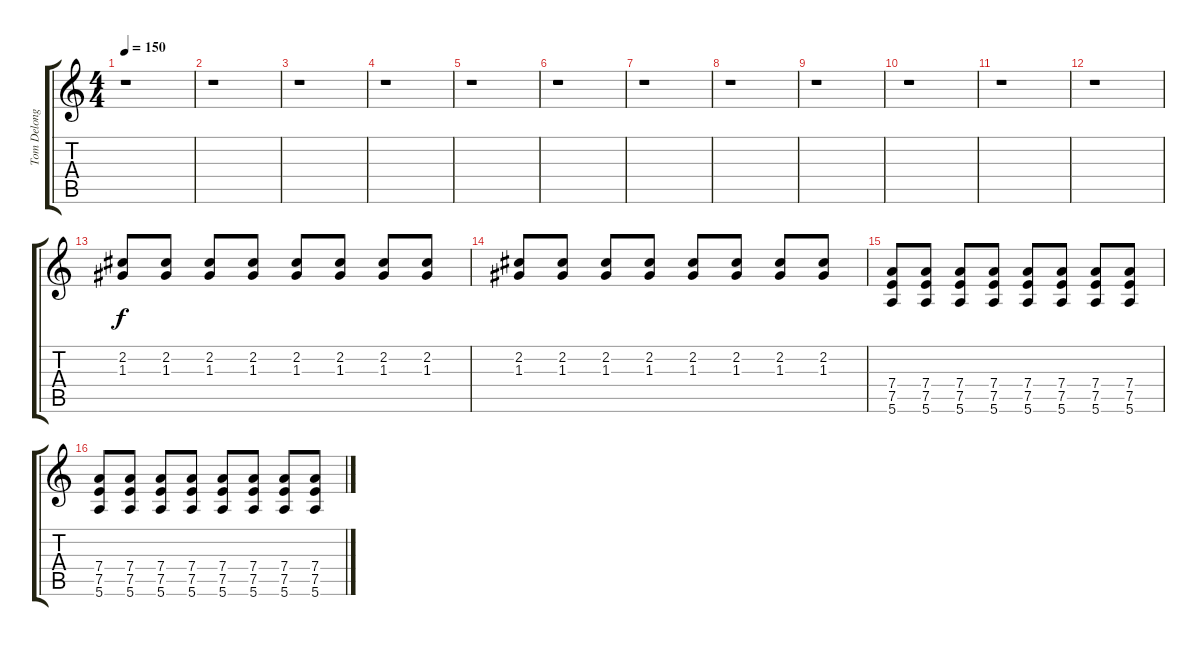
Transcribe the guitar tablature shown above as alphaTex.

\track ("Tom Delonge(guitar)" "Tom Delong") {instrument overdrivenguitar}
\staff {score tabs}
\tuning (E4 B3 G3 D3 A2 E2) {hide}
\ts (4 4)
\tempo 150
\clef g2
\ks c
r.1{dy f} |
r.1 |
r.1 |
r.1 |
r.1 |
r.1 |
r.1 |
r.1 |
r.1 |
r.1 |
r.1 |
r.1 |
(2.2 1.3).8 (2.2 1.3).8 (2.2 1.3).8 (2.2 1.3).8 (2.2 1.3).8 (2.2 1.3).8 (2.2 1.3).8 (2.2 1.3).8 |
(2.2 1.3).8 (2.2 1.3).8 (2.2 1.3).8 (2.2 1.3).8 (2.2 1.3).8 (2.2 1.3).8 (2.2 1.3).8 (2.2 1.3).8 |
(7.4 7.5 5.6).8 (7.4 7.5 5.6).8 (7.4 7.5 5.6).8 (7.4 7.5 5.6).8 (7.4 7.5 5.6).8 (7.4 7.5 5.6).8 (7.4 7.5 5.6).8 (7.4 7.5 5.6).8 |
(7.4 7.5 5.6).8 (7.4 7.5 5.6).8 (7.4 7.5 5.6).8 (7.4 7.5 5.6).8 (7.4 7.5 5.6).8 (7.4 7.5 5.6).8 (7.4 7.5 5.6).8 (7.4 7.5 5.6).8
